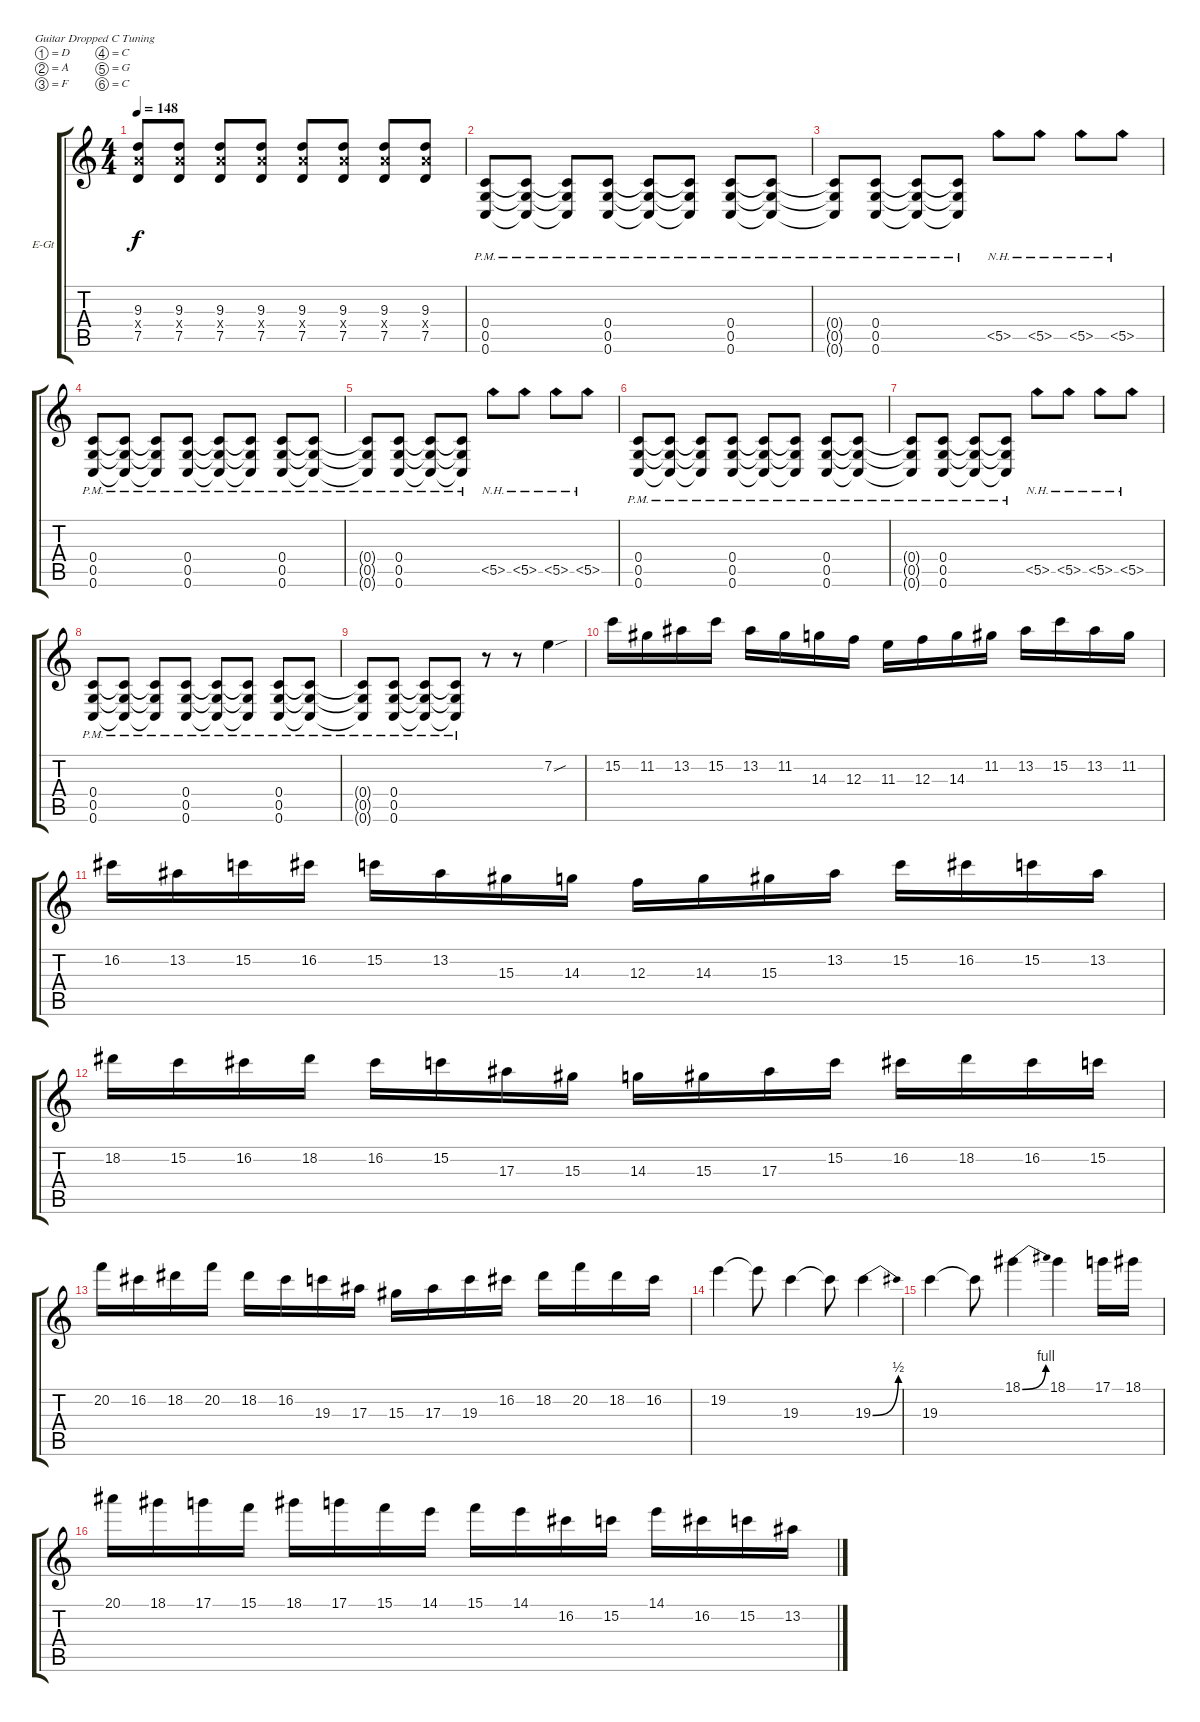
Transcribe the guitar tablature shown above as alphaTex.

\bracketExtendMode groupsimilarinstruments
\firstSystemTrackNameOrientation horizontal
\otherSystemsTrackNameOrientation horizontal
\track ("Lead Guitar" "E-Gt") {instrument distortionguitar}
\staff {score tabs}
\tuning (D4 A3 F3 C3 G2 C2)
\ts (4 4)
\tempo 148
\clef g2
\ks c
(9.3 9.4{x} 7.5).8{dy f} (9.3 9.4{x} 7.5).8 (9.3 9.4{x} 7.5).8 (9.3 9.4{x} 7.5).8 (9.3 9.4{x} 7.5).8 (9.3 9.4{x} 7.5).8 (9.3 9.4{x} 7.5).8 (9.3 9.4{x} 7.5).8 |
(0.4{pm} 0.5{pm} 0.6{pm}).8 (0.4{pm t} 0.5{pm t} 0.6{pm t}).8 (0.4{pm t} 0.5{pm t} 0.6{pm t}).8 (0.4{pm} 0.5{pm} 0.6{pm}).8 (0.4{pm t} 0.5{pm t} 0.6{pm t}).8 (0.4{pm t} 0.5{pm t} 0.6{pm t}).8 (0.4{pm} 0.5{pm} 0.6{pm}).8 (0.4{pm t} 0.5{pm t} 0.6{pm t}).8 |
(0.4{pm t} 0.5{pm t} 0.6{pm t}).8 (0.4{pm} 0.5{pm} 0.6{pm}).8 (0.4{pm t} 0.5{pm t} 0.6{pm t}).8 (0.4{pm t} 0.5{pm t} 0.6{pm t}).8 5.5{nh}.8 5.5{nh}.8 5.5{nh}.8 5.5{nh}.8 |
(0.4{pm} 0.5{pm} 0.6{pm}).8 (0.4{pm t} 0.5{pm t} 0.6{pm t}).8 (0.4{pm t} 0.5{pm t} 0.6{pm t}).8 (0.4{pm} 0.5{pm} 0.6{pm}).8 (0.4{pm t} 0.5{pm t} 0.6{pm t}).8 (0.4{pm t} 0.5{pm t} 0.6{pm t}).8 (0.4{pm} 0.5{pm} 0.6{pm}).8 (0.4{pm t} 0.5{pm t} 0.6{pm t}).8 |
(0.4{pm t} 0.5{pm t} 0.6{pm t}).8 (0.4{pm} 0.5{pm} 0.6{pm}).8 (0.4{pm t} 0.5{pm t} 0.6{pm t}).8 (0.4{pm t} 0.5{pm t} 0.6{pm t}).8 5.5{nh}.8 5.5{nh}.8 5.5{nh}.8 5.5{nh}.8 |
(0.4{pm} 0.5{pm} 0.6{pm}).8 (0.4{pm t} 0.5{pm t} 0.6{pm t}).8 (0.4{pm t} 0.5{pm t} 0.6{pm t}).8 (0.4{pm} 0.5{pm} 0.6{pm}).8 (0.4{pm t} 0.5{pm t} 0.6{pm t}).8 (0.4{pm t} 0.5{pm t} 0.6{pm t}).8 (0.4{pm} 0.5{pm} 0.6{pm}).8 (0.4{pm t} 0.5{pm t} 0.6{pm t}).8 |
(0.4{pm t} 0.5{pm t} 0.6{pm t}).8 (0.4{pm} 0.5{pm} 0.6{pm}).8 (0.4{pm t} 0.5{pm t} 0.6{pm t}).8 (0.4{pm t} 0.5{pm t} 0.6{pm t}).8 5.5{nh}.8 5.5{nh}.8 5.5{nh}.8 5.5{nh}.8 |
(0.4{pm} 0.5{pm} 0.6{pm}).8 (0.4{pm t} 0.5{pm t} 0.6{pm t}).8 (0.4{pm t} 0.5{pm t} 0.6{pm t}).8 (0.4{pm} 0.5{pm} 0.6{pm}).8 (0.4{pm t} 0.5{pm t} 0.6{pm t}).8 (0.4{pm t} 0.5{pm t} 0.6{pm t}).8 (0.4{pm} 0.5{pm} 0.6{pm}).8 (0.4{pm t} 0.5{pm t} 0.6{pm t}).8 |
(0.4{pm t} 0.5{pm t} 0.6{pm t}).8 (0.4{pm} 0.5{pm} 0.6{pm}).8 (0.4{pm t} 0.5{pm t} 0.6{pm t}).8 (0.4{pm t} 0.5{pm t} 0.6{pm t}).8 r.8 r.8 7.2{sou}.4 |
15.2.16 11.2.16 13.2.16 15.2.16 13.2.16 11.2.16 14.3.16 12.3.16 11.3.16 12.3.16 14.3.16 11.2.16 13.2.16 15.2.16 13.2.16 11.2.16 |
16.2.16 13.2.16 15.2.16 16.2.16 15.2.16 13.2.16 15.3.16 14.3.16 12.3.16 14.3.16 15.3.16 13.2.16 15.2.16 16.2.16 15.2.16 13.2.16 |
18.2.16 15.2.16 16.2.16 18.2.16 16.2.16 15.2.16 17.3.16 15.3.16 14.3.16 15.3.16 17.3.16 15.2.16 16.2.16 18.2.16 16.2.16 15.2.16 |
20.2.16 16.2.16 18.2.16 20.2.16 18.2.16 16.2.16 19.3.16 17.3.16 15.3.16 17.3.16 19.3.16 16.2.16 18.2.16 20.2.16 18.2.16 16.2.16 |
19.2.4 19.2{t}.8 19.3.4 19.3{t}.8 19.3{be (bend 0 0 60 2)}.4 |
19.3.4 19.3{t}.8 18.1{be (bend 0 0 60 4)}.4 18.1.4 17.1.16 18.1.16 |
20.1.16 18.1.16 17.1.16 15.1.16 18.1.16 17.1.16 15.1.16 14.1.16 15.1.16 14.1.16 16.2.16 15.2.16 14.1.16 16.2.16 15.2.16 13.2.16
